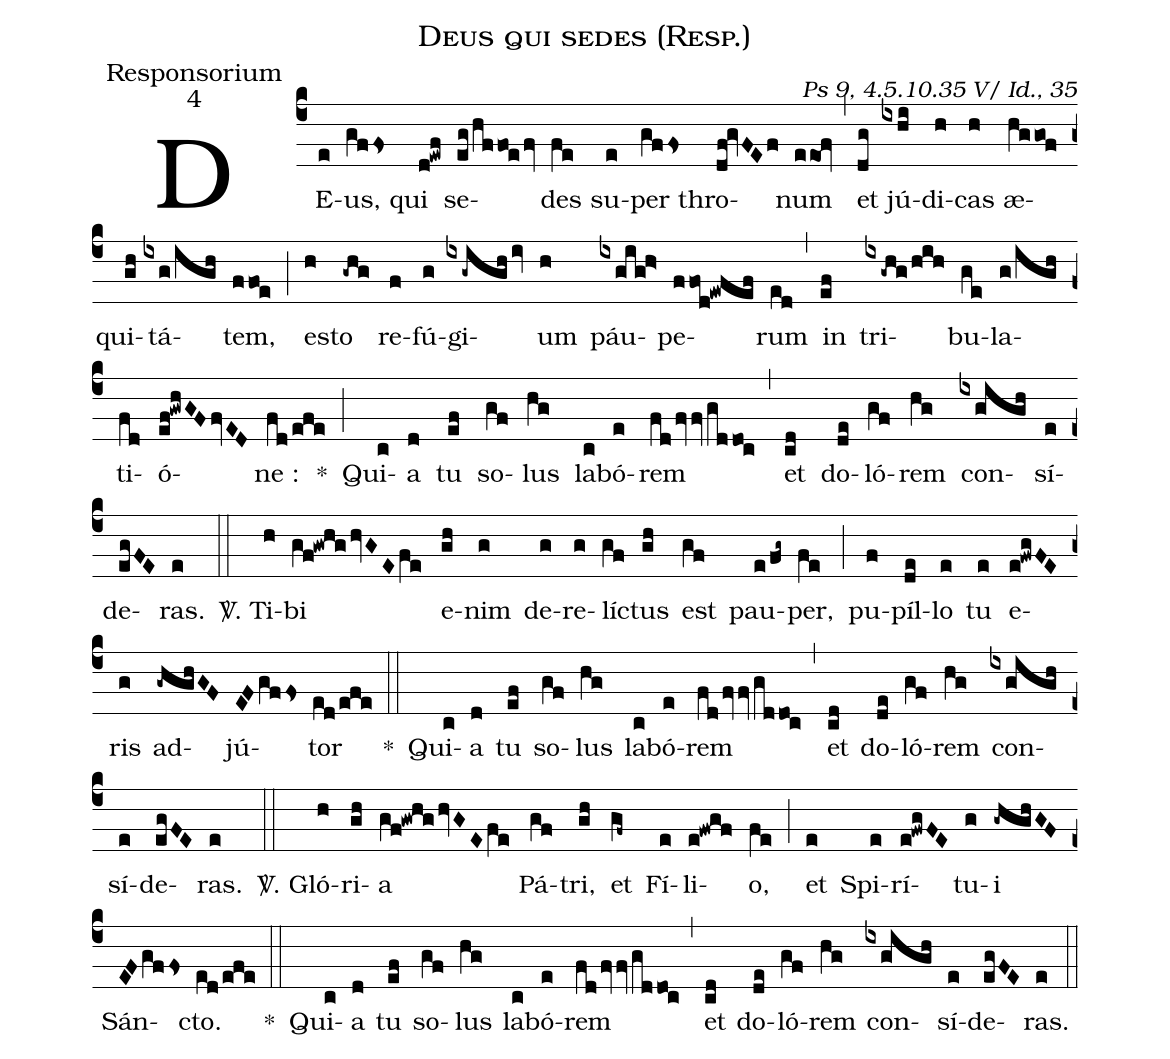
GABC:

name:Deus qui sedes (Resp.);
office-part:Responsorium;
mode:4;
commentary:Ps 9, 4.5.10.35 V/ Id., 35;
%%
(c4)DE(e)us,(gffs) qui(d!ewf) se(eg/hffoe/fv)des(fe) su(e)per(gffs) thro(df!gvFEf)num(eeof) (,) et(dg) jú(ixhi)di(h)cas(h) æ(hggof)qui(gh)tá(ixg/igh)tem,(ffoe) (;) es(h)to(-ghg) re(f)fú(g)gi(ix-gigh/iv)um(h) páu(ixgig!h>)pe(ffod!ewfef)rum(ed) (,) in(ef) tri(ix-ghg/hih)bu(ge)la(g/igh)ti(fd)ó(ef!gwhGFfvED)ne :(fd/efe) *(;) Qui(c)a(d) tu(ef) so(gf)lus(hg) la(c)bó(e)rem(fd/fvfvgddoc) (,) et(cd) do(de)ló(gf)rem(hg) con(ixgigh)sí(e)de(egFE)ras.(e) (::)

<sp>V/</sp>. Ti(h)bi(gf!gwhg/hvGEfe) e(gh)nim(g) de(g)re(g)líc(gf)tus(gh) est(gf) pau(e/fg~)per,(fe) (;) pu(f)píl(de)lo(e) tu(e) e(e!fwgFE)ris(g) ad(-ghghGF)jú(EFgffs)tor(ed/efe) (::)
*() Qui(c)a(d) tu(ef) so(gf)lus(hg) la(c)bó(e)rem(fd/fvfvgddoc) (,) et(cd) do(de)ló(gf)rem(hg) con(ixgigh)sí(e)de(egFE)ras.(e) (::)

<sp>V/</sp>. Gló(h)ri(gh)a(gf!gwhg/hvGEfe) Pá(gf)tri,(gh) et(gf~) Fí(e)li(e!fwgf)o,(fe) (;)et(e) Spi(e)rí(e!fwgFE)tu(g)i(-ghghGF) Sán(EFgffs)cto.(ed/efe) (::)
*() Qui(c)a(d) tu(ef) so(gf)lus(hg) la(c)bó(e)rem(fd/fvfvgddoc) (,) et(cd) do(de)ló(gf)rem(hg) con(ixgigh)sí(e)de(egFE)ras.(e) (::)
